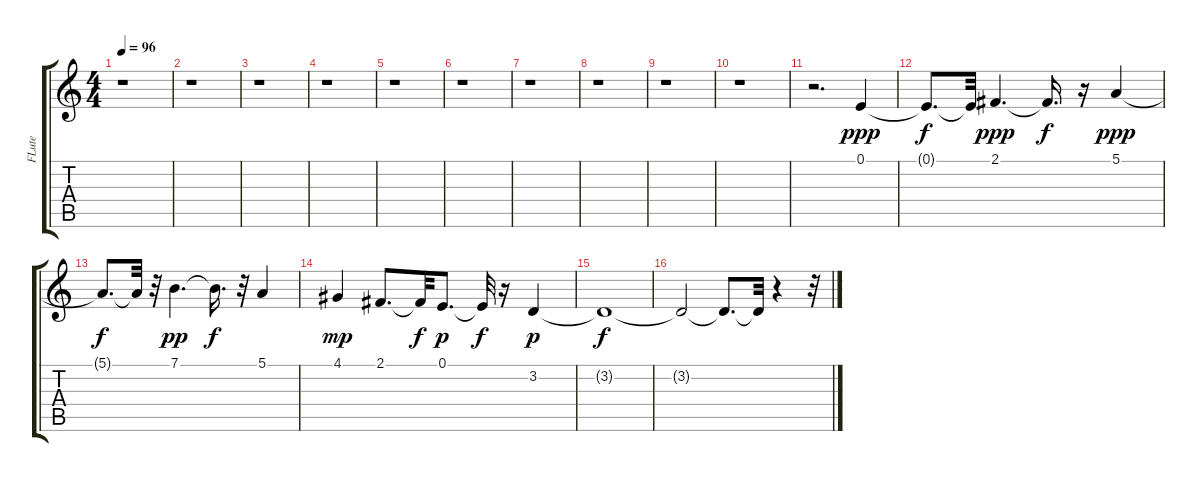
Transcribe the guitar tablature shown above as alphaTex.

\track ("FLute" "FLute") {instrument flute}
\staff {score tabs}
\tuning (E4 B3 G3 D3 A2 E2) {hide}
\ts (4 4)
\tempo 96
\clef g2
\ks c
r.1{dy f} |
r.1 |
r.1 |
r.1 |
r.1 |
r.1 |
r.1 |
r.1 |
r.1 |
r.1 |
r.2{d} 0.1.4{dy ppp balance 15} |
0.1{t}.8{d dy f} 0.1{t}.32 2.1.4{d dy ppp} 2.1{t}.16{d dy f} r.16 5.1.4{dy ppp} |
5.1{t}.8{d dy f} 5.1{t}.32 r.32 7.1.4{d dy pp} 7.1{t}.16{d dy f} r.32 5.1.4 |
4.1.4{dy mp} 2.1.8{d} 2.1{t}.32{dy f} 0.1.8{d dy p} 0.1{t}.32{dy f} r.16 3.2.4{dy p} |
3.2{t}.1{dy f} |
3.2{t}.2 3.2{t}.8{d} 3.2{t}.32 r.4 r.32
